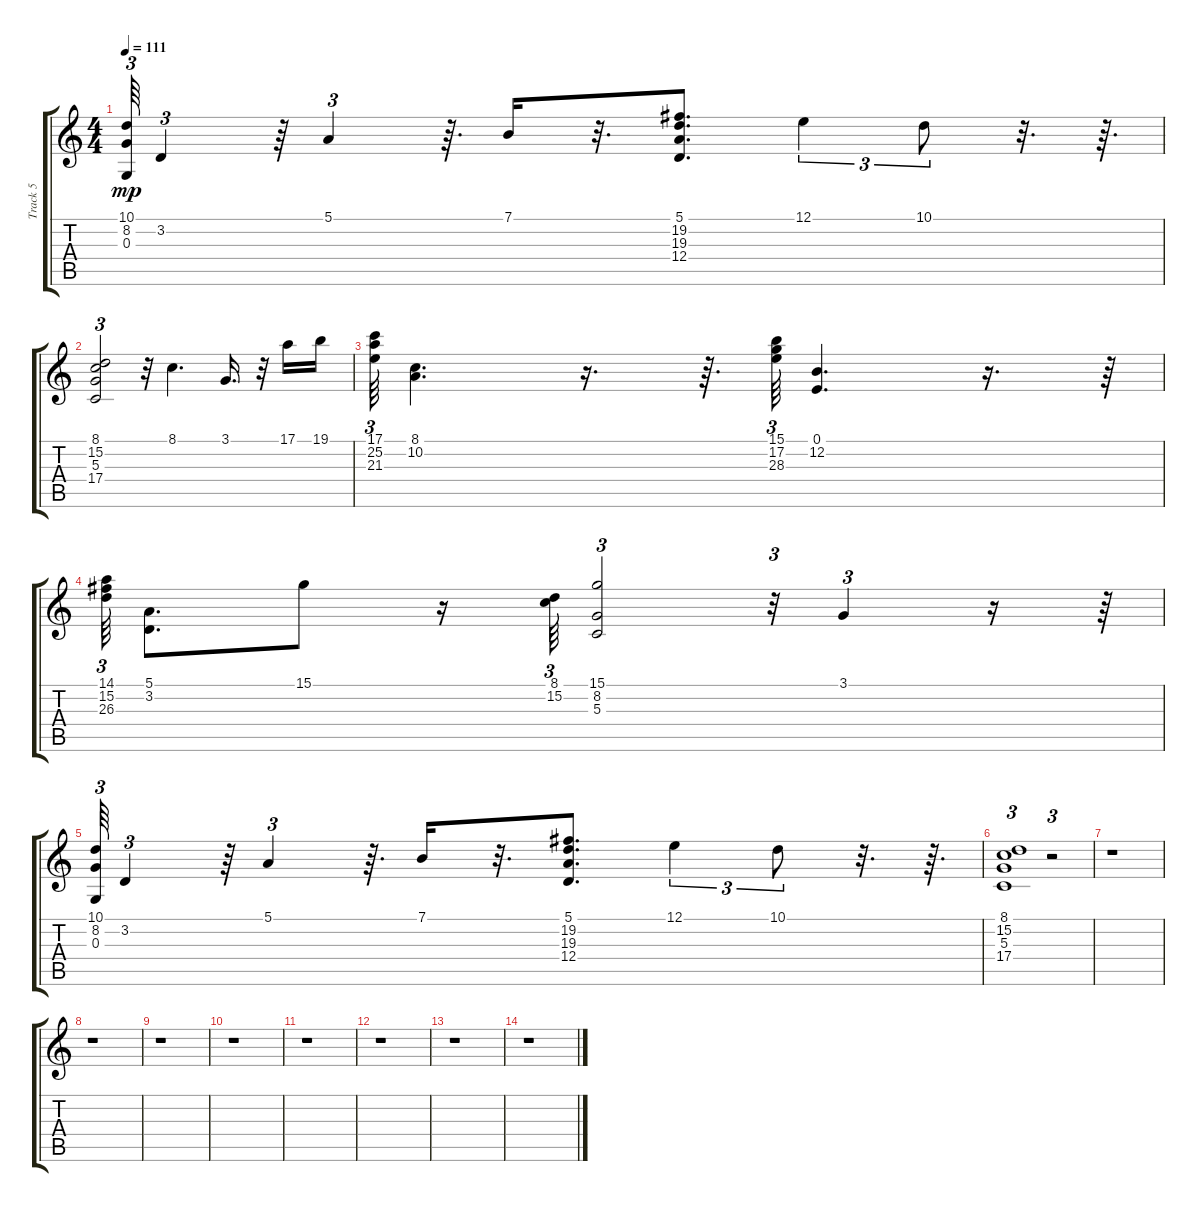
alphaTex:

\track ("Track 5" "Track 5") {instrument acousticgrandpiano}
\staff {score tabs}
\tuning (E4 B3 G3 D3 A2 E2) {hide}
\ts (4 4)
\tempo 111
\clef g2
\ks c
(10.1 8.2 0.3).64{tu (3 2) dy mp} 3.2.4{tu (3 2)} r.64 5.1.4{tu (3 2)} r.64{d} 7.1.16 r.32{d} (5.1 19.2 19.3 12.4).8{d} 12.1.4{tu (3 2)} 10.1.8{tu (3 2)} r.32{d} r.64{d} |
(8.1 15.2 5.3 17.4).2{tu (3 2)} r.32 8.1.4{d} 3.1.16{d} r.32 17.1.16 19.1.16 |
(17.1 25.2 21.3).64{tu (3 2)} (8.1 10.2).4{d} r.16{d} r.64{d} (15.1 17.2 28.3).64{tu (3 2)} (0.1 12.2).4{d} r.16{d} r.64 |
(14.1 15.2 26.3).64{tu (3 2)} (5.1 3.2).8{d} 15.1.8 r.16 (8.1 15.2).64{tu (3 2)} (15.1 8.2 5.3).2{tu (3 2)} r.32{tu (3 2)} 3.1.4{tu (3 2)} r.16 r.64 |
(10.1 8.2 0.3).64{tu (3 2)} 3.2.4{tu (3 2)} r.64 5.1.4{tu (3 2)} r.64{d} 7.1.16 r.32{d} (5.1 19.2 19.3 12.4).8{d} 12.1.4{tu (3 2)} 10.1.8{tu (3 2)} r.32{d} r.64{d} |
(8.1 15.2 5.3 17.4).1{tu (3 2)} r.2{tu (3 2)} |
r.1 |
r.1 |
r.1 |
r.1 |
r.1 |
r.1 |
r.1 |
r.1
